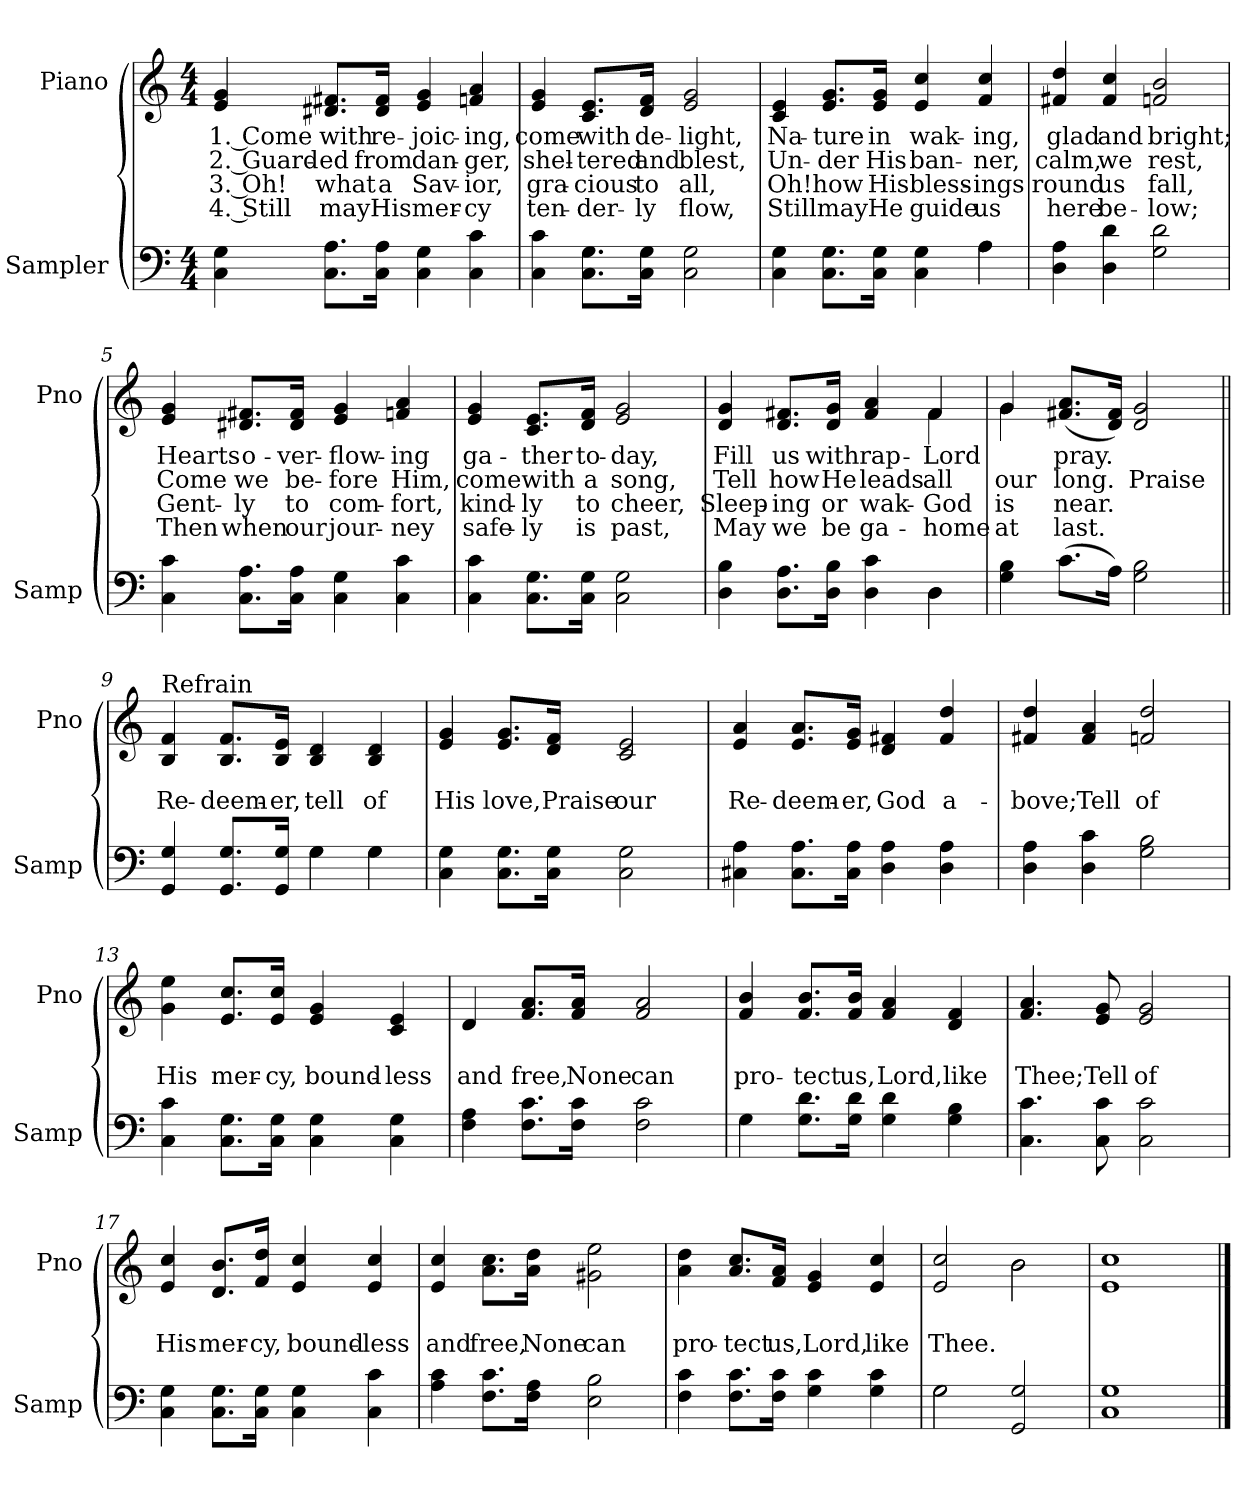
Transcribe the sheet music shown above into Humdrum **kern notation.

**kern	**kern	**text	**text	**text	**text
*part2	*part1	*part1	*part1	*part1	*part1
*staff2	*staff1	*staff1	*staff1	*staff1	*staff1
*I"Sampler	*I"Piano	*	*	*	*
*I'Samp	*I'Pno	*	*	*	*
*clefF4	*clefG2	*	*	*	*
*M4/4	*M4/4	*	*	*	*
=1	=1	=1	=1	=1	=1
4C 4G	4e 4g	1. Come	2. Guard-	3. Oh!	4. Still
8.C\ 8.A\L	8.d#X/ 8.f#X/L	with	-ed	what	may
16C\ 16A\Jk	16d#/ 16f#/Jk	re-	from	a	His
4C 4G	4e 4g	-joic-	dan-	Sav-	mer-
4C 4c	4fn 4a	-ing,	-ger,	-ior,	-cy
=2	=2	=2	=2	=2	=2
4C 4c	4e 4g	come	shel-	gra-	ten-
8.C\ 8.G\L	8.c/ 8.e/L	with	-tered	-cious	-der-
16C\ 16G\Jk	16d/ 16f/Jk	de-	and	to	-ly
2C 2G	2e 2g	-light,	blest,	all,	flow,
=3	=3	=3	=3	=3	=3
*^	*	*	*	*	*
4C 4G	2.ryy	4c 4e	Na-	Un-	Oh!	Still
8.C\ 8.G\L	.	8.e/ 8.g/L	-ture	-der	how	may
16C\ 16G\Jk	.	16e/ 16g/Jk	in	His	His	He
4C 4G	.	4e 4cc	wak-	ban-	bless-	guide
4A\	4A	4f 4cc	-ing,	-ner,	-ings	us
*v	*v	*	*	*	*	*
=4	=4	=4	=4	=4	=4
4D 4A	4f#X 4dd	glad	calm,	round	here
4D 4d	4f# 4cc	and	we	us	be-
2G 2d	2fn 2b	bright;	rest,	fall,	-low;
=5	=5	=5	=5	=5	=5
4C 4c	4e 4g	Hearts	Come	Gent-	Then
8.C\ 8.A\L	8.d#X/ 8.f#X/L	o-	we	-ly	when
16C\ 16A\Jk	16d#/ 16f#/Jk	-ver-	be-	to	our
4C 4G	4e 4g	-flow-	-fore	com-	jour-
4C 4c	4fn 4a	-ing	Him,	-fort,	-ney
=6	=6	=6	=6	=6	=6
4C 4c	4e 4g	ga-	come	kind-	safe-
8.C\ 8.G\L	8.c/ 8.e/L	-ther	with	-ly	-ly
16C\ 16G\Jk	16d/ 16f/Jk	to-	a	to	is
2C 2G	2e 2g	-day,	song,	cheer,	past,
=7	=7	=7	=7	=7	=7
*^	*^	*	*	*	*
4D 4B	2.ryy	4d 4g	2.ryy	Fill	Tell	Sleep-	May
8.D\ 8.A\L	.	8.d/ 8.f#X/L	.	us	how	-ing	we
16D\ 16B\Jk	.	16d/ 16g/Jk	.	with	He	or	be
4D 4c	.	4f# 4a	.	rap-	leads	wak-	ga-
4D\	4D	4f#/	4f#	Lord	all	God	home
*v	*v	*	*	*	*	*	*
=8	=8	=8	=8	=8	=8	=8
4G 4B	4g/	4g	.	our	is	at
(8.c\L	(8.f#X/ 8.a/L	2.ryy	pray.	long.	near.	last.
16A\Jk)	16d/ 16f#/Jk)	.	.	.	.	.
2G 2B	2d 2g	.	.	Praise	.	.
*	*v	*v	*	*	*	*
=9||	=9||	=9||	=9||	=9||	=9||
*^	*	*	*	*	*
!	!	!LO:TX:t=Refrain	!	!	!	!
4GG 4G	2ryy	4B 4f	.	Re-	.	.
8.GG/ 8.G/L	.	8.B/ 8.f/L	.	-deem-	.	.
16GG/ 16G/Jk	.	16B/ 16e/Jk	.	-er,	.	.
4G\	4G	4B 4d	.	tell	.	.
4G\	4G	4B 4d	.	of	.	.
*v	*v	*	*	*	*	*
=10	=10	=10	=10	=10	=10
4C 4G	4e 4g	.	His	.	.
8.C\ 8.G\L	8.e/ 8.g/L	.	love,	.	.
16C\ 16G\Jk	16d/ 16f/Jk	.	Praise	.	.
2C 2G	2c 2e	.	our	.	.
=11	=11	=11	=11	=11	=11
4C#X 4A	4e 4a	.	Re-	.	.
8.C#\ 8.A\L	8.e/ 8.a/L	.	-deem-	.	.
16C#\ 16A\Jk	16e/ 16g/Jk	.	-er,	.	.
4D 4A	4d 4f#X	.	God	.	.
4D 4A	4f# 4dd	.	a-	.	.
=12	=12	=12	=12	=12	=12
4D 4A	4f#X 4dd	.	-bove;	.	.
4D 4c	4f# 4a	.	Tell	.	.
2G 2B	2fn 2dd	.	of	.	.
=13	=13	=13	=13	=13	=13
4C 4c	4g 4ee	.	His	.	.
8.C\ 8.G\L	8.e/ 8.cc/L	.	mer-	.	.
16C\ 16G\Jk	16e/ 16cc/Jk	.	-cy,	.	.
4C 4G	4e 4g	.	bound-	.	.
4C 4G	4c 4e	.	-less	.	.
=14	=14	=14	=14	=14	=14
4F 4A	4d	.	and	.	.
8.F\ 8.c\L	8.f/ 8.a/L	.	free,	.	.
16F\ 16c\Jk	16f/ 16a/Jk	.	None	.	.
2F 2c	2f 2a	.	can	.	.
=15	=15	=15	=15	=15	=15
4G	4f 4b	.	pro-	.	.
8.G\ 8.d\L	8.f/ 8.b/L	.	-tect	.	.
16G\ 16d\Jk	16f/ 16b/Jk	.	us,	.	.
4G 4d	4f 4a	.	Lord,	.	.
4G 4B	4d 4f	.	like	.	.
=16	=16	=16	=16	=16	=16
4.C 4.c	4.f 4.a	.	Thee;	.	.
8C 8c	8e 8g	.	Tell	.	.
2C 2c	2e 2g	.	of	.	.
=17	=17	=17	=17	=17	=17
4C 4G	4e 4cc	.	His	.	.
8.C\ 8.G\L	8.d/ 8.b/L	.	mer-	.	.
16C\ 16G\Jk	16f/ 16dd/Jk	.	-cy,	.	.
4C 4G	4e 4cc	.	bound-	.	.
4C 4c	4e 4cc	.	-less	.	.
=18	=18	=18	=18	=18	=18
4A 4c	4e 4cc	.	and	.	.
8.F\ 8.c\L	8.a\ 8.cc\L	.	free,	.	.
16F\ 16A\Jk	16a\ 16dd\Jk	.	None	.	.
2E 2B	2g#X 2ee	.	can	.	.
=19	=19	=19	=19	=19	=19
4F 4c	4a 4dd	.	pro-	.	.
8.F\ 8.c\L	8.a/ 8.cc/L	.	-tect	.	.
16F\ 16c\Jk	16f/ 16a/Jk	.	us,	.	.
4G 4c	4e 4g	.	Lord,	.	.
4G 4c	4e 4cc	.	like	.	.
=20	=20	=20	=20	=20	=20
*^	*^	*	*	*	*
2G\	2G	2e 2cc	2ryy	.	Thee.	.	.
2GG 2G	2ryy	2b\	2b	.	.	.	.
*v	*v	*	*	*	*	*	*
*	*v	*v	*	*	*	*
=21	=21	=21	=21	=21	=21
1C 1G	1e 1cc	.	.	.	.
==	==	==	==	==	==
*-	*-	*-	*-	*-	*-
